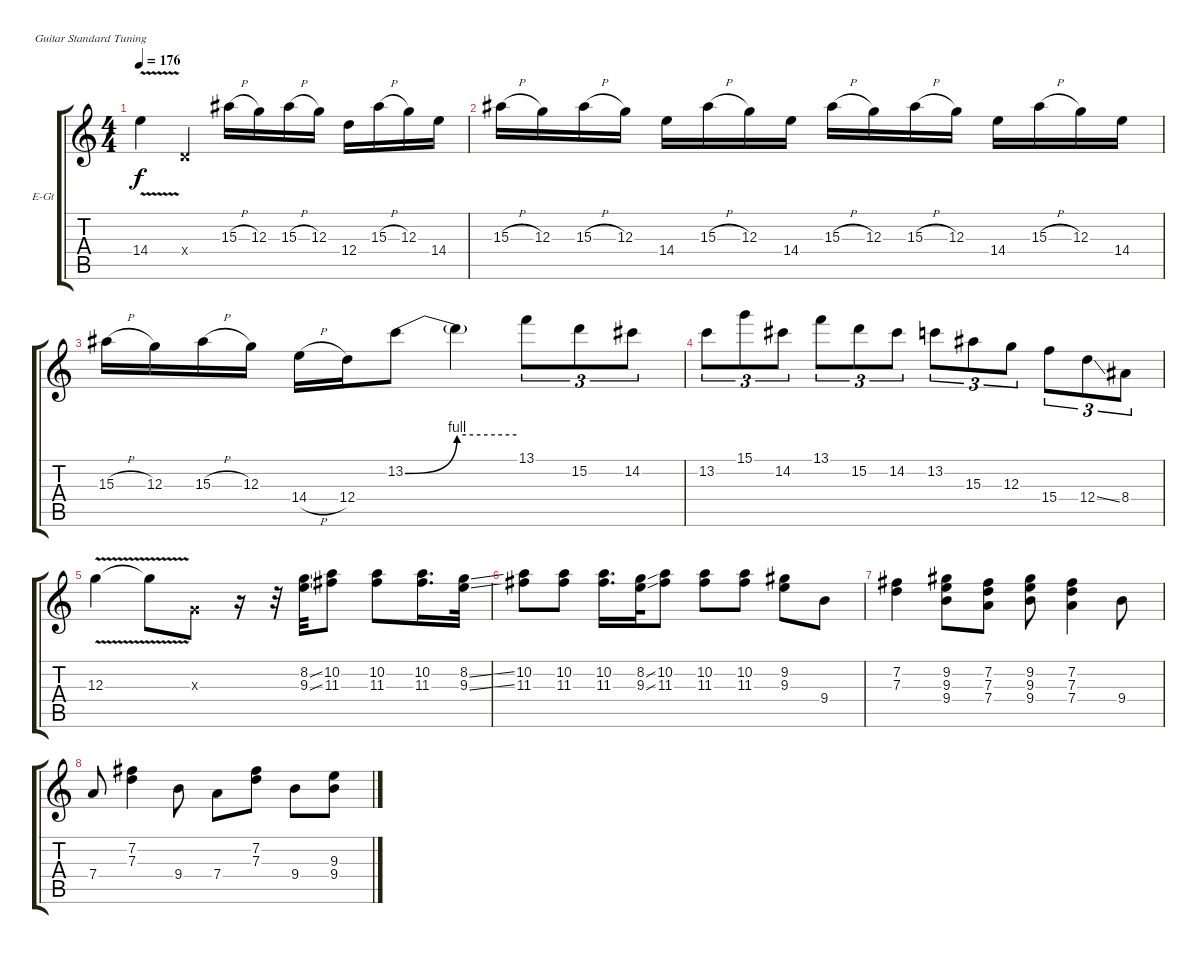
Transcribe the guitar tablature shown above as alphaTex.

\bracketExtendMode groupsimilarinstruments
\firstSystemTrackNameOrientation horizontal
\otherSystemsTrackNameOrientation horizontal
\track ("Lead Guitar" "E-Gt") {instrument distortionguitar}
\staff {score tabs}
\tuning (E4 B3 G3 D3 A2 E2)
\ts (4 4)
\tempo 176
\clef g2
\ks c
14.4{v t}.4{dy f} 0.4{x}.4 15.3{h}.16 12.3.16 15.3{h}.16 12.3.16 12.4.16 15.3{h}.16 12.3.16 14.4.16 |
15.3{h}.16 12.3.16 15.3{h}.16 12.3.16 14.4.16 15.3{h}.16 12.3.16 14.4.16 15.3{h}.16 12.3.16 15.3{h}.16 12.3.16 14.4.16 15.3{h}.16 12.3.16 14.4.16 |
15.3{h}.16 12.3.16 15.3{h}.16 12.3.16 14.4{h}.16 12.4.16 13.2{be (bend 0 0 60 4)}.8 13.2{be (hold 0 4 60 4) t}.4 13.1.8{tu (3 2)} 15.2.8{tu (3 2)} 14.2.8{tu (3 2)} |
13.2.8{tu (3 2)} 15.1.8{tu (3 2)} 14.2.8{tu (3 2)} 13.1.8{tu (3 2)} 15.2.8{tu (3 2)} 14.2.8{tu (3 2)} 13.2.8{tu (3 2)} 15.3.8{tu (3 2)} 12.3.8{tu (3 2)} 15.4.8{tu (3 2)} 12.4{ss}.8{tu (3 2)} 8.4.8{tu (3 2)} |
12.3{v}.4 12.3{v t}.8 0.3{x}.8 r.16 r.32 (8.2{ss} 9.3{ss}).32 (10.2 11.3).8 (10.2 11.3).8 (10.2 11.3).16{d} (8.2{ss} 9.3{ss}).32 |
(10.2 11.3).8 (10.2 11.3).8 (10.2 11.3).16{d} (8.2{ss} 9.3{ss}).32 (10.2 11.3).8 (10.2 11.3).8 (10.2 11.3).8 (9.2 9.3).8 9.4.8 |
\scale
0.496465 (7.2 7.3).4 (9.2 9.3 9.4).8 (7.2 7.3 7.4).8 (9.2 9.3 9.4).8 (7.2 7.3 7.4).4 9.4.8 |
\scale
0.503601 7.4.8 (7.2 7.3).4 9.4.8 7.4.8 (7.2 7.3).8 9.4.8 (9.3 9.4).8
